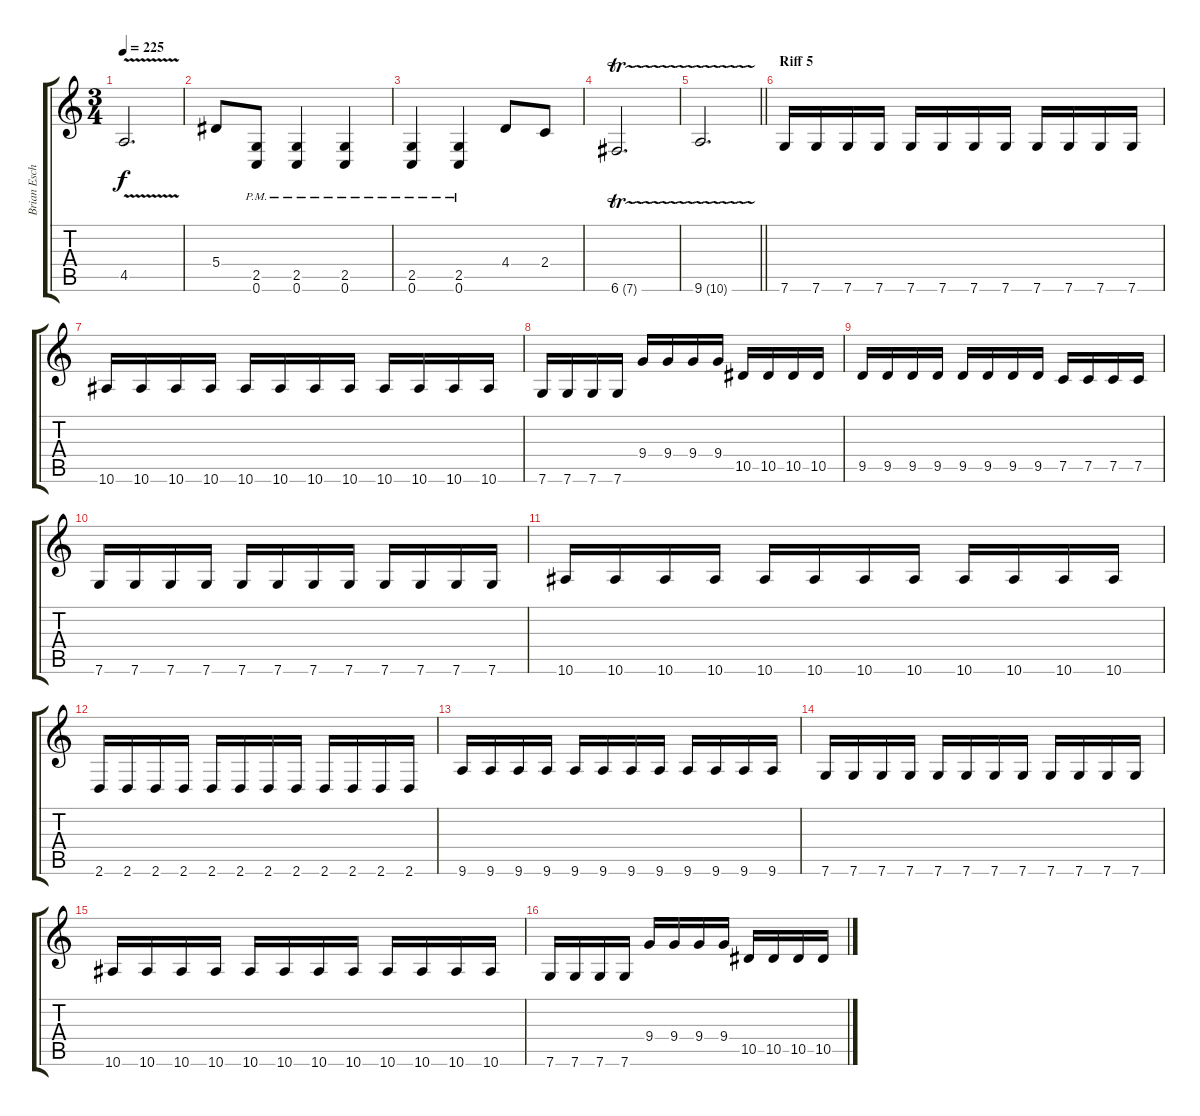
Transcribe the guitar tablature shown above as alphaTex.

\track ("Brian Eschbach" "Brian Esch") {instrument distortionguitar}
\staff {score tabs}
\tuning (C4 G3 Eb3 Bb2 F2 C2) {hide}
\ts (3 4)
\tempo 225
\clef g2
\ks c
4.5{v}.2{d dy f} |
5.4.8 (2.5{pm} 0.6{pm}).8 (2.5{pm} 0.6{pm}).4 (2.5{pm} 0.6{pm}).4 |
(2.5{pm} 0.6{pm}).4 (2.5{pm} 0.6{pm}).4 4.4.8 2.4.8 |
6.6{tr (7 16)}.2{d} |
\barLineRight lightlight
9.6{tr (10 16)}.2{d} |
\section ("" "Riff 5")
7.6.16 7.6.16 7.6.16 7.6.16 7.6.16 7.6.16 7.6.16 7.6.16 7.6.16 7.6.16 7.6.16 7.6.16 |
10.6.16 10.6.16 10.6.16 10.6.16 10.6.16 10.6.16 10.6.16 10.6.16 10.6.16 10.6.16 10.6.16 10.6.16 |
7.6.16 7.6.16 7.6.16 7.6.16 9.4.16 9.4.16 9.4.16 9.4.16 10.5.16 10.5.16 10.5.16 10.5.16 |
9.5.16 9.5.16 9.5.16 9.5.16 9.5.16 9.5.16 9.5.16 9.5.16 7.5.16 7.5.16 7.5.16 7.5.16 |
7.6.16 7.6.16 7.6.16 7.6.16 7.6.16 7.6.16 7.6.16 7.6.16 7.6.16 7.6.16 7.6.16 7.6.16 |
10.6.16 10.6.16 10.6.16 10.6.16 10.6.16 10.6.16 10.6.16 10.6.16 10.6.16 10.6.16 10.6.16 10.6.16 |
2.6.16 2.6.16 2.6.16 2.6.16 2.6.16 2.6.16 2.6.16 2.6.16 2.6.16 2.6.16 2.6.16 2.6.16 |
9.6.16 9.6.16 9.6.16 9.6.16 9.6.16 9.6.16 9.6.16 9.6.16 9.6.16 9.6.16 9.6.16 9.6.16 |
7.6.16 7.6.16 7.6.16 7.6.16 7.6.16 7.6.16 7.6.16 7.6.16 7.6.16 7.6.16 7.6.16 7.6.16 |
10.6.16 10.6.16 10.6.16 10.6.16 10.6.16 10.6.16 10.6.16 10.6.16 10.6.16 10.6.16 10.6.16 10.6.16 |
7.6.16 7.6.16 7.6.16 7.6.16 9.4.16 9.4.16 9.4.16 9.4.16 10.5.16 10.5.16 10.5.16 10.5.16
